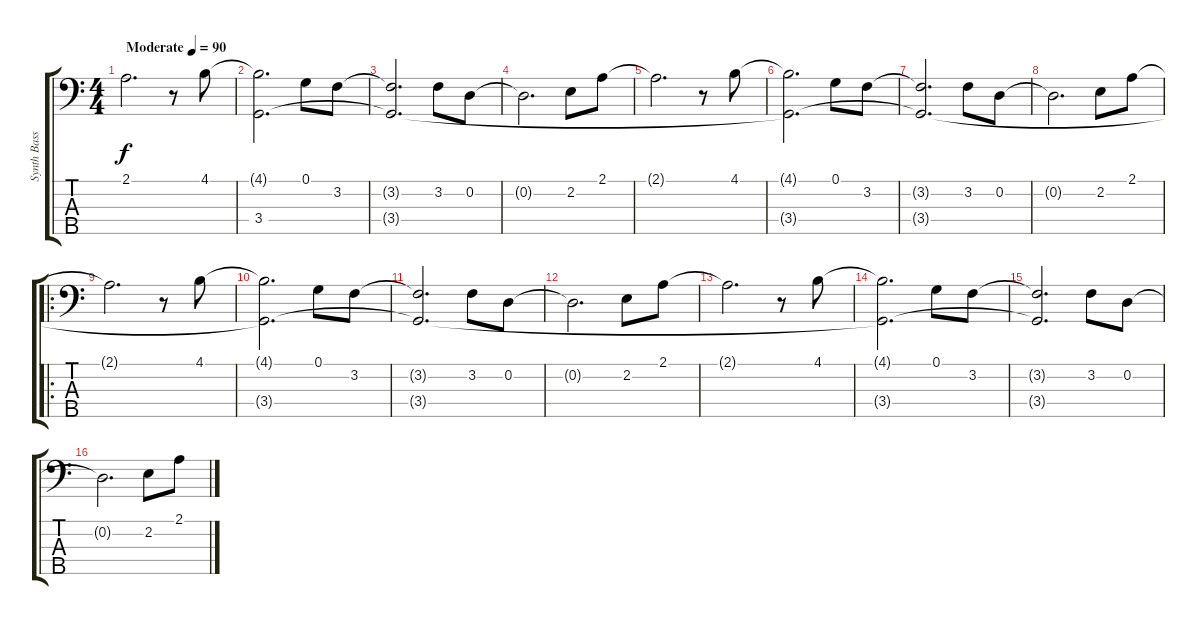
\track ("Synth Bass" "Synth Bass") {instrument synthbass1}
\staff {score tabs}
\tuning (G2 D2 A1 E1 B0) {hide}
\ts (4 4)
\tempo (90 "Moderate")
\clef f4
\ks c
2.1.2{d dy f instrument synthbass1} r.8 4.1.8 |
(4.1{t} 3.4).2{d} 0.1.8 3.2.8 |
(3.2{t} 3.4{t}).2{d} 3.2.8 0.2.8 |
0.2{t}.2{d} 2.2.8 2.1.8 |
2.1{t}.2{d} r.8 4.1.8 |
(4.1{t} 3.4{t}).2{d} 0.1.8 3.2.8 |
(3.2{t} 3.4{t}).2{d} 3.2.8 0.2.8 |
0.2{t}.2{d} 2.2.8 2.1.8 |
\ro
2.1{t}.2{d} r.8 4.1.8 |
(4.1{t} 3.4{t}).2{d} 0.1.8 3.2.8 |
(3.2{t} 3.4{t}).2{d} 3.2.8 0.2.8 |
0.2{t}.2{d} 2.2.8 2.1.8 |
2.1{t}.2{d} r.8 4.1.8 |
(4.1{t} 3.4{t}).2{d} 0.1.8 3.2.8 |
(3.2{t} 3.4{t}).2{d} 3.2.8 0.2.8 |
0.2{t}.2{d} 2.2.8 2.1.8
